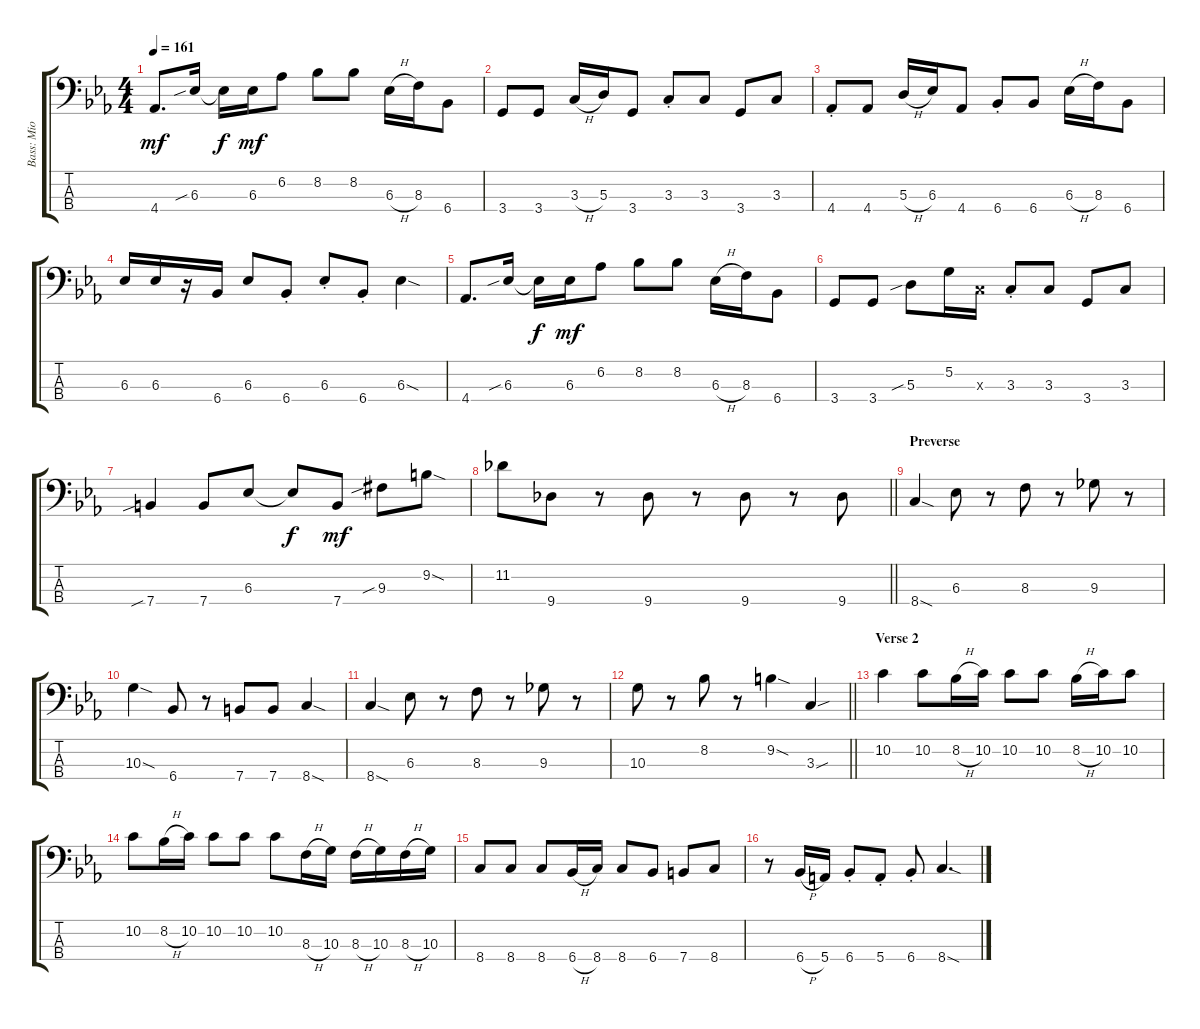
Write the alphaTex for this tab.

\track ("Bass: Mio Akiyama" "Bass: Mio ") {instrument electricbassfinger}
\staff {score tabs}
\tuning (G2 D2 A1 E1) {hide}
\ts (4 4)
\tempo 161
\clef f4
\ks eb
4.4.8{d dy mf} 6.3{sib}.16 6.3{t}.16{dy f} 6.3.16{dy mf} 6.2.8 8.2.8 8.2.8 6.3{h}.16 8.3.16 6.4.8 |
3.4.8 3.4.8 3.3{h}.16 5.3.16 3.4.8 3.3{st}.8 3.3.8 3.4.8 3.3.8 |
4.4{st}.8 4.4.8 5.3{h}.16 6.3.16 4.4.8 6.4{st}.8 6.4.8 6.3{h}.16 8.3.16 6.4.8 |
6.3.16 6.3.16 r.16 6.4.16 6.3.8 6.4{st}.8 6.3{st}.8 6.4{st}.8 6.3{sod}.4 |
4.4.8{d} 6.3{sib}.16 6.3{t}.16{dy f} 6.3.16{dy mf} 6.2.8 8.2.8 8.2.8 6.3{h}.16 8.3.16 6.4.8 |
3.4.8 3.4.8 5.3{sib}.8 5.2.16 3.3{x}.16 3.3{st}.8 3.3.8 3.4.8 3.3.8 |
7.4{sib}.4 7.4.8 6.3.8 6.3{t}.8{dy f} 7.4.8{dy mf} 9.3{sib acc #}.8 9.2{sod}.8 |
\barLineRight lightlight
11.2.8 9.4.8 r.8 9.4.8 r.8 9.4.8 r.8 9.4.8 |
\section ("" "Preverse")
8.4{sod}.4 6.3.8 r.8 8.3.8 r.8 9.3.8 r.8 |
10.3{sod}.4 6.4.8 r.8 7.4.8 7.4.8 8.4{sod}.4 |
8.4{sod}.4 6.3.8 r.8 8.3.8 r.8 9.3.8 r.8 |
\barLineRight lightlight
10.3.8 r.8 8.2.8 r.8 9.2{sod}.4 3.3{sou}.4 |
\section ("" "Verse 2")
10.2.4 10.2.8 8.2{h}.16 10.2.16 10.2.8 10.2.8 8.2{h}.16 10.2.16 10.2.8 |
10.2.8 8.2{h}.16 10.2.16 10.2.8 10.2.8 10.2.8 8.3{h}.16 10.3.16 8.3{h}.16 10.3.16 8.3{h}.16 10.3.16 |
8.4.8 8.4.8 8.4.8 6.4{h}.16 8.4.16 8.4.8 6.4.8 7.4.8 8.4.8 |
r.8 6.4{h}.16 5.4.16 6.4{st}.8 5.4{st}.8 6.4{st}.8 8.4{sod}.4{d}
